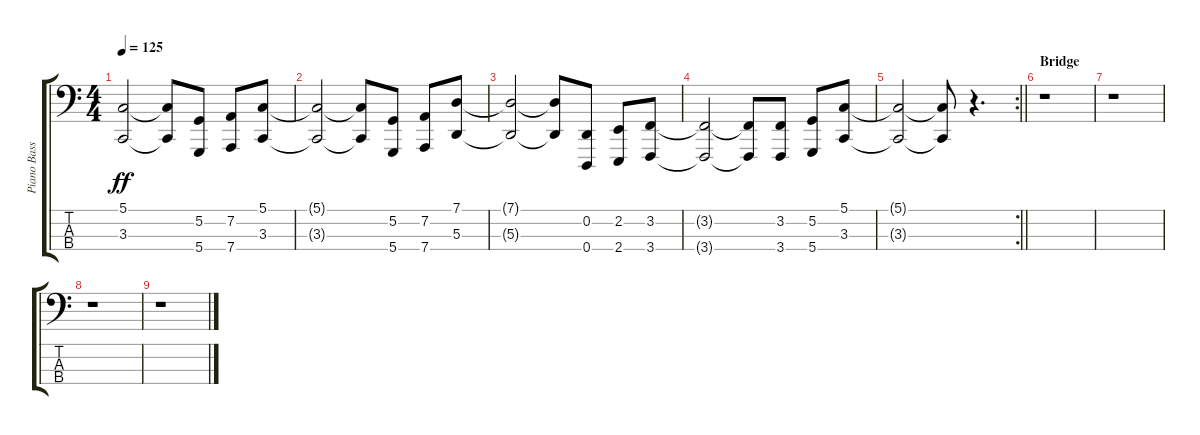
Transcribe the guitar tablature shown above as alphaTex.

\track ("Piano Bass Clef" "Piano Bass") {instrument acousticgrandpiano}
\staff {score tabs}
\tuning (G2 D2 A1 D1) {hide}
\ts (4 4)
\tempo 125
\clef f4
\ks c
(5.1{t} 3.3{t}).2{dy ff} (5.1{t} 3.3{t}).8 (5.2 5.4).8 (7.2 7.4).8 (5.1 3.3).8 |
(5.1{t} 3.3{t}).2 (5.1{t} 3.3{t}).8 (5.2 5.4).8 (7.2 7.4).8 (7.1 5.3).8 |
(7.1{t} 5.3{t}).2 (7.1{t} 5.3{t}).8 (0.2 0.4).8 (2.2 2.4).8 (3.2 3.4).8 |
(3.2{t} 3.4{t}).2 (3.2{t} 3.4{t}).8 (3.2 3.4).8 (5.2 5.4).8 (5.1 3.3).8 |
\rc 2
\barLineRight lightlight
(5.1{t} 3.3{t}).2 (5.1{t} 3.3{t}).8 r.4{d} |
\section ("" "Bridge")
r.1 |
r.1 |
r.1 |
r.1
